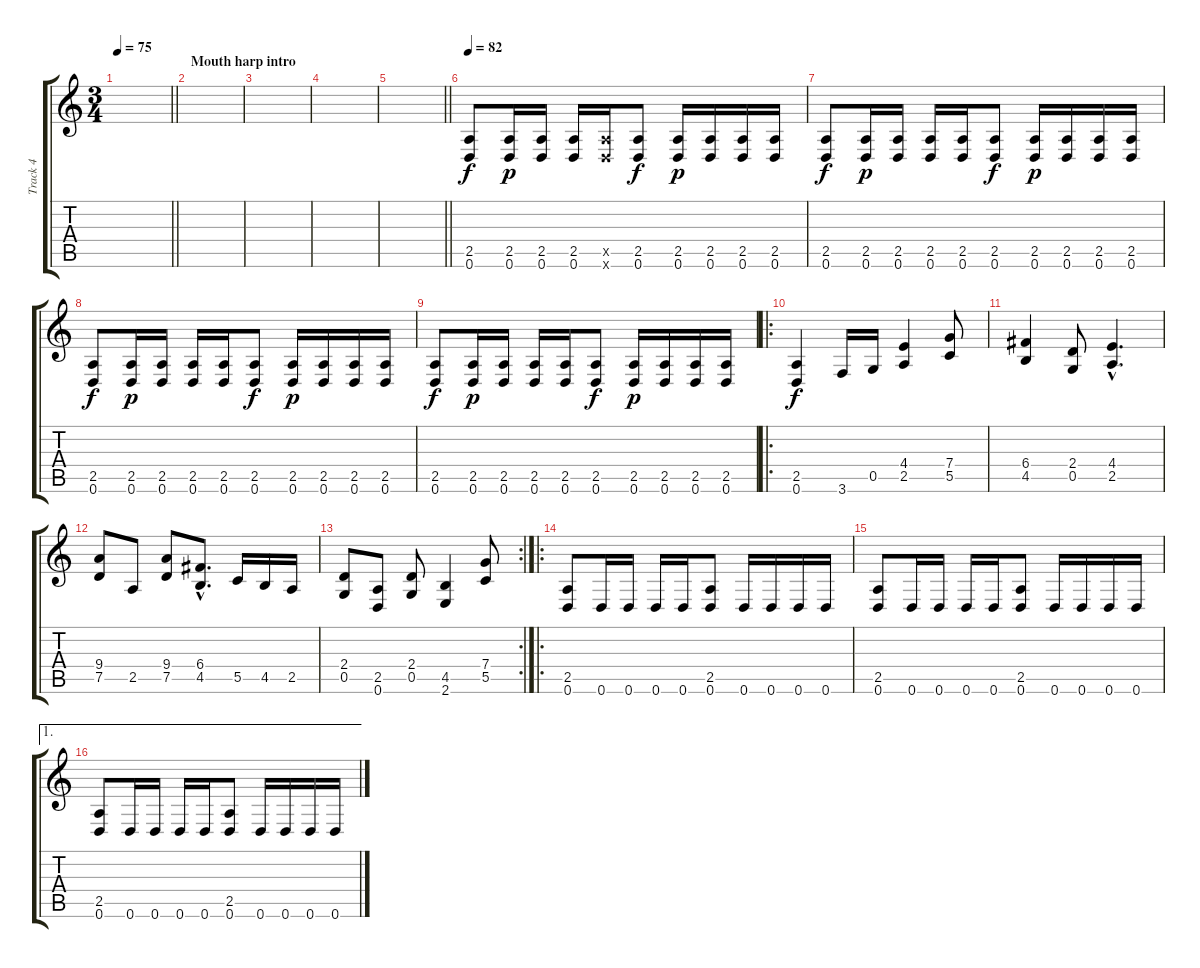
\track ("Track 4" "Track 4") {instrument overdrivenguitar}
\staff {score tabs}
\tuning (D4 A3 F3 C3 G2 D2) {hide}
\ts (3 4)
\tempo 75
\clef g2
\barLineRight lightlight
\ks c
|
\section ("" "Mouth harp intro")
|
|
|
\barLineRight lightlight
|
\tempo 82
(2.5 0.6).8 (2.5 0.6).16{dy p} (2.5 0.6).16 (2.5 0.6).16 (2.5{x} 0.6{x}).16 (2.5 0.6).8{dy f} (2.5 0.6).16{dy p} (2.5 0.6).16 (2.5 0.6).16 (2.5 0.6).16 |
(2.5 0.6).8{dy f} (2.5 0.6).16{dy p} (2.5 0.6).16 (2.5 0.6).16 (2.5 0.6).16 (2.5 0.6).8{dy f} (2.5 0.6).16{dy p} (2.5 0.6).16 (2.5 0.6).16 (2.5 0.6).16 |
(2.5 0.6).8{dy f} (2.5 0.6).16{dy p} (2.5 0.6).16 (2.5 0.6).16 (2.5 0.6).16 (2.5 0.6).8{dy f} (2.5 0.6).16{dy p} (2.5 0.6).16 (2.5 0.6).16 (2.5 0.6).16 |
(2.5 0.6).8{dy f} (2.5 0.6).16{dy p} (2.5 0.6).16 (2.5 0.6).16 (2.5 0.6).16 (2.5 0.6).8{dy f} (2.5 0.6).16{dy p} (2.5 0.6).16 (2.5 0.6).16 (2.5 0.6).16 |
\ro
(2.5 0.6).4{dy f volume 9} 3.6.16 0.5.16 (4.4 2.5).4 (7.4 5.5).8 |
(6.4 4.5).4 (2.4 0.5).8 (4.4{hac} 2.5{hac}).4{d} |
(9.4 7.5).8 2.5.8 (9.4 7.5).8 (6.4{hac} 4.5{hac}).8{d} 5.5.16 4.5.16 2.5.16 |
\rc 2
(2.4 0.5).8 (2.5 0.6).8 (2.4 0.5).8 (4.5 2.6).4 (7.4 5.5).8 |
\ro
(2.5 0.6).8{volume 11} 0.6.16 0.6.16 0.6.16 0.6.16 (2.5 0.6).8 0.6.16 0.6.16 0.6.16 0.6.16 |
(2.5 0.6).8 0.6.16 0.6.16 0.6.16 0.6.16 (2.5 0.6).8 0.6.16 0.6.16 0.6.16 0.6.16 |
\ae 1
(2.5 0.6).8 0.6.16 0.6.16 0.6.16 0.6.16 (2.5 0.6).8 0.6.16 0.6.16 0.6.16 0.6.16
